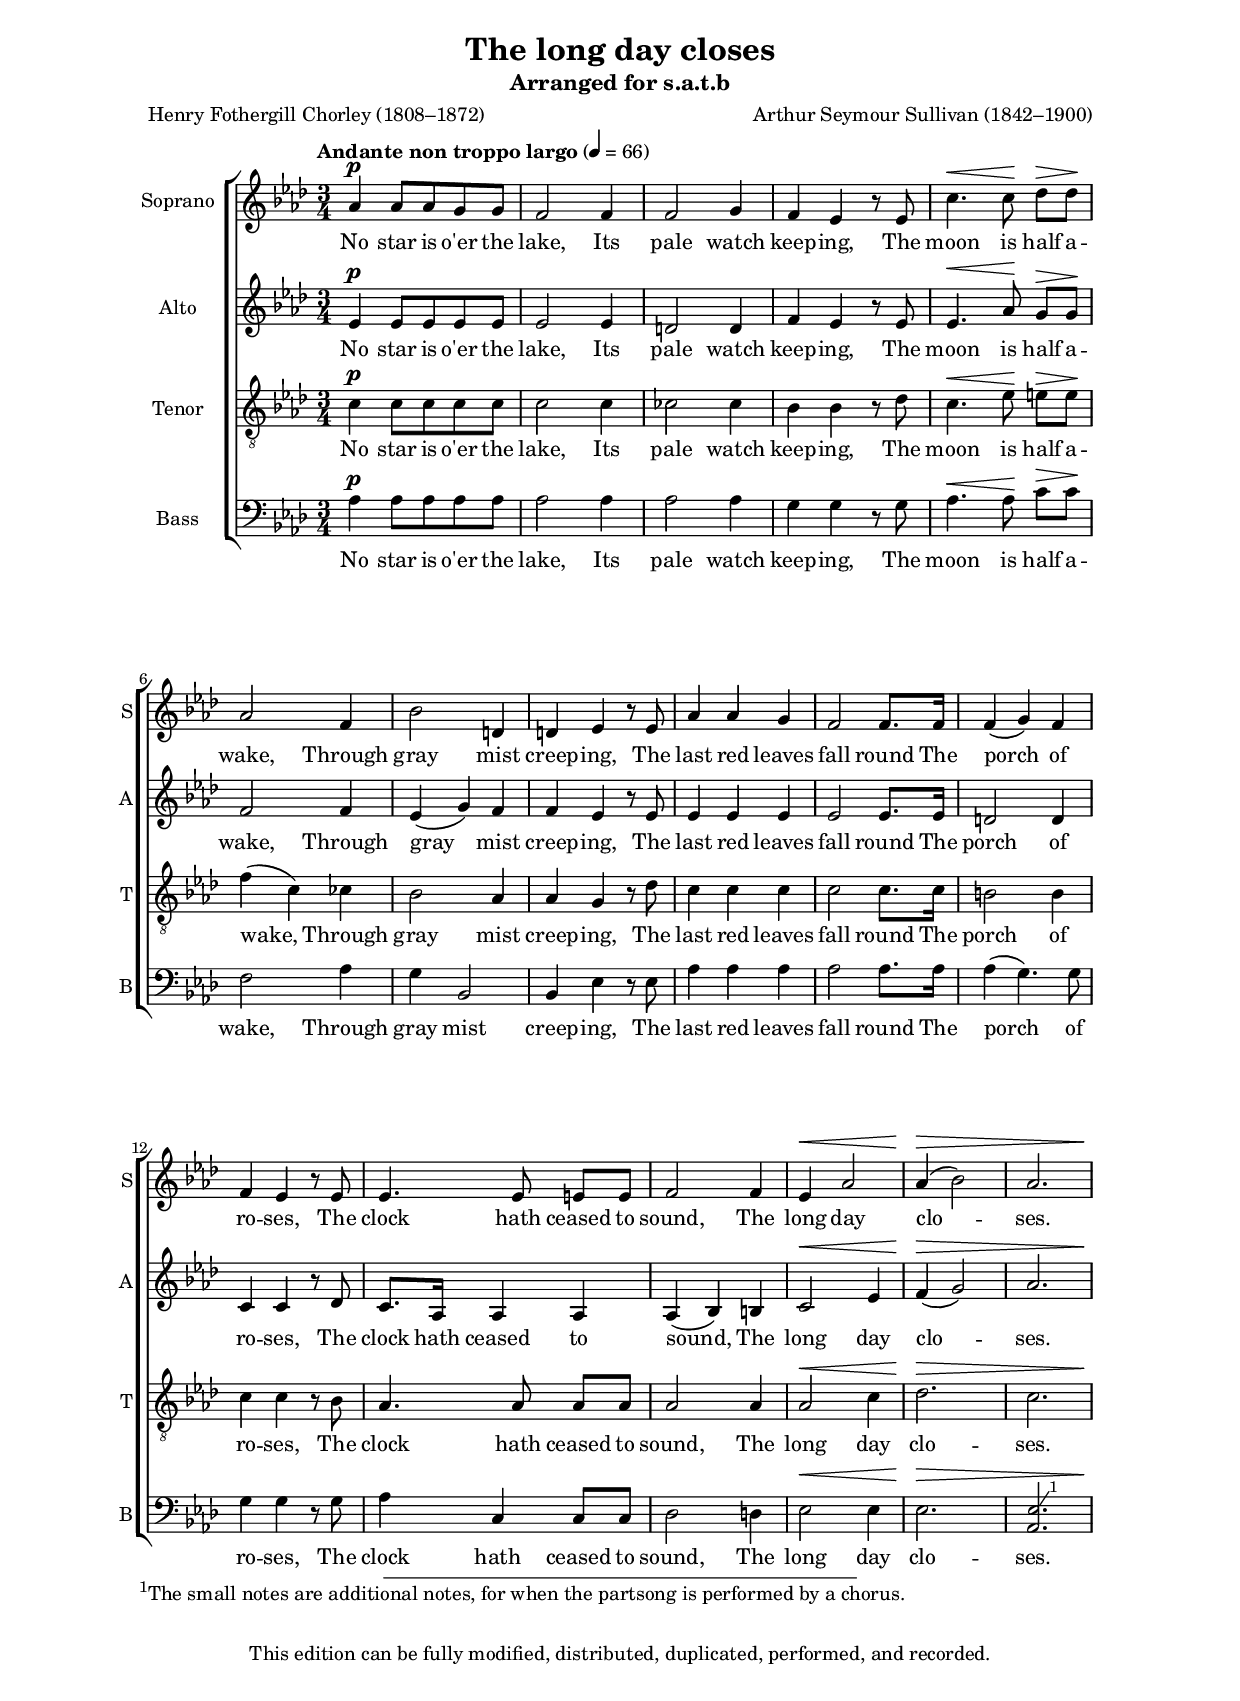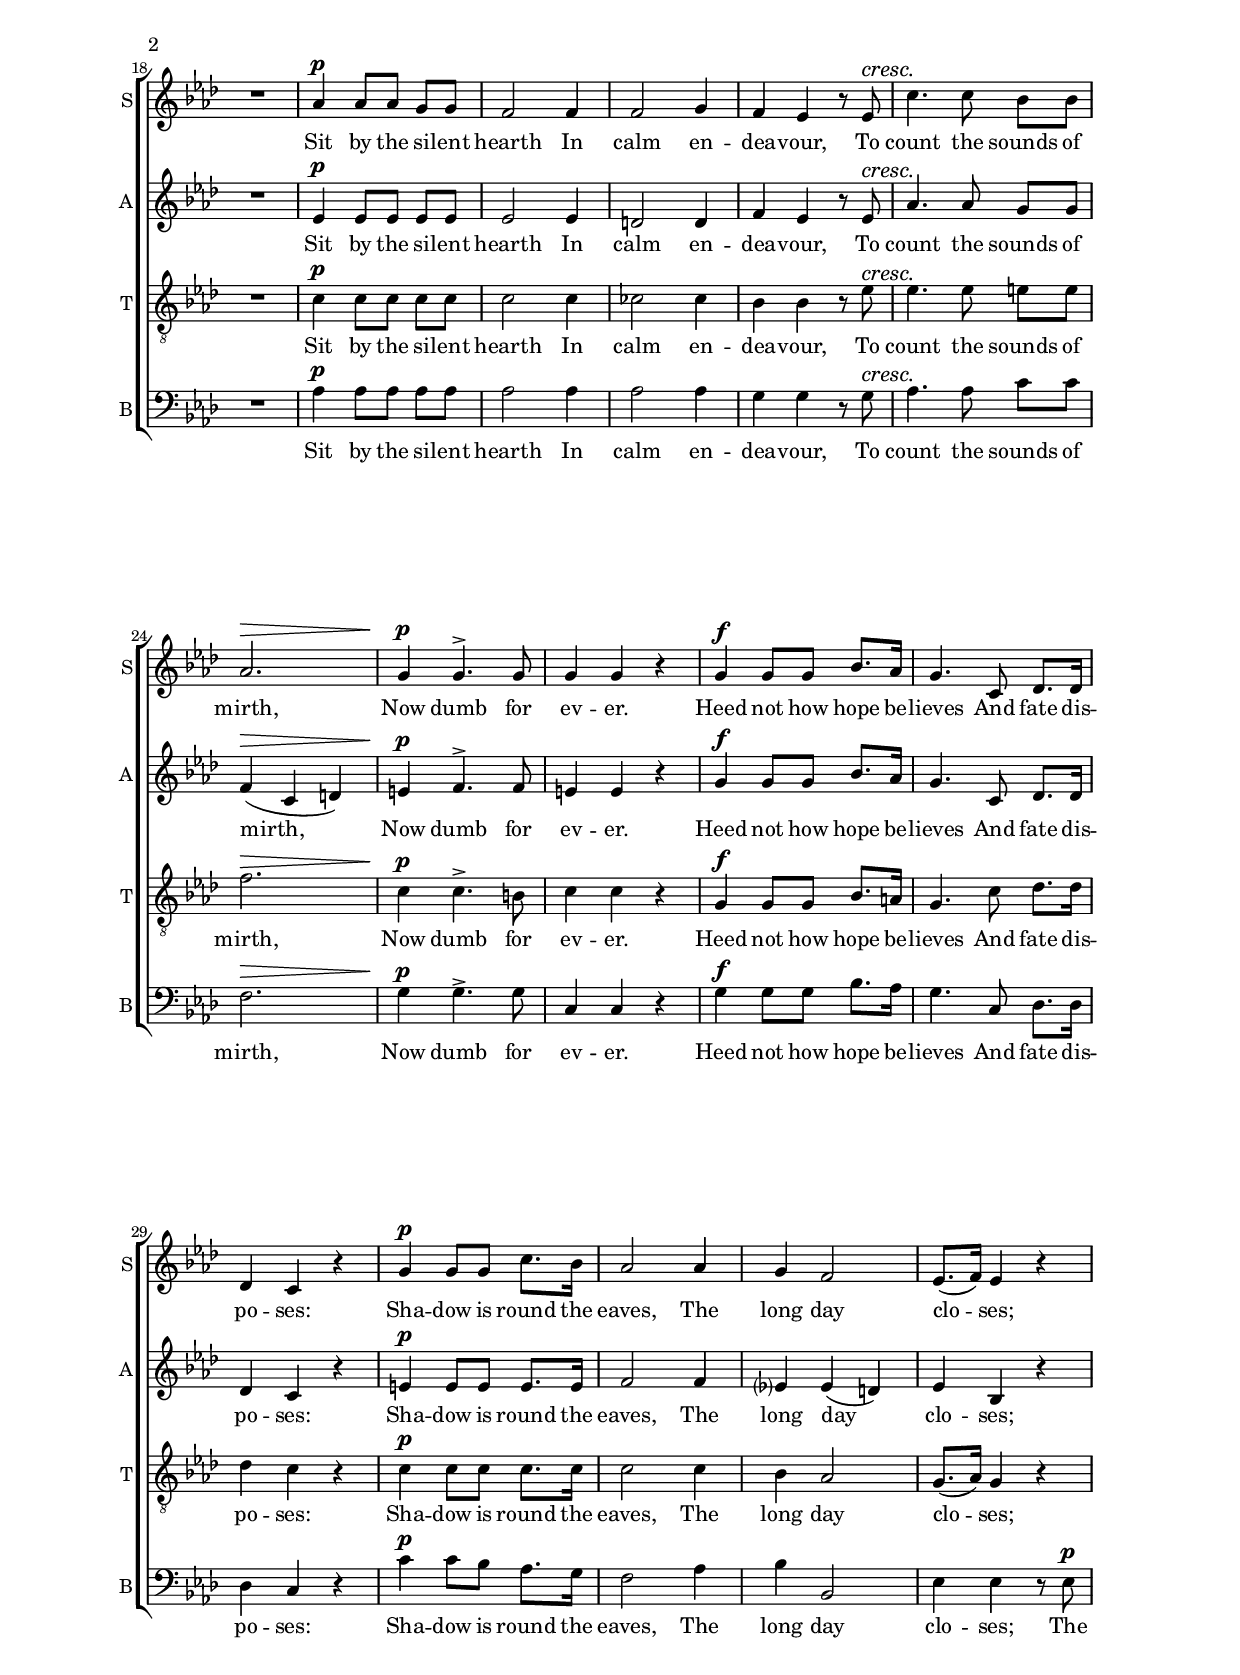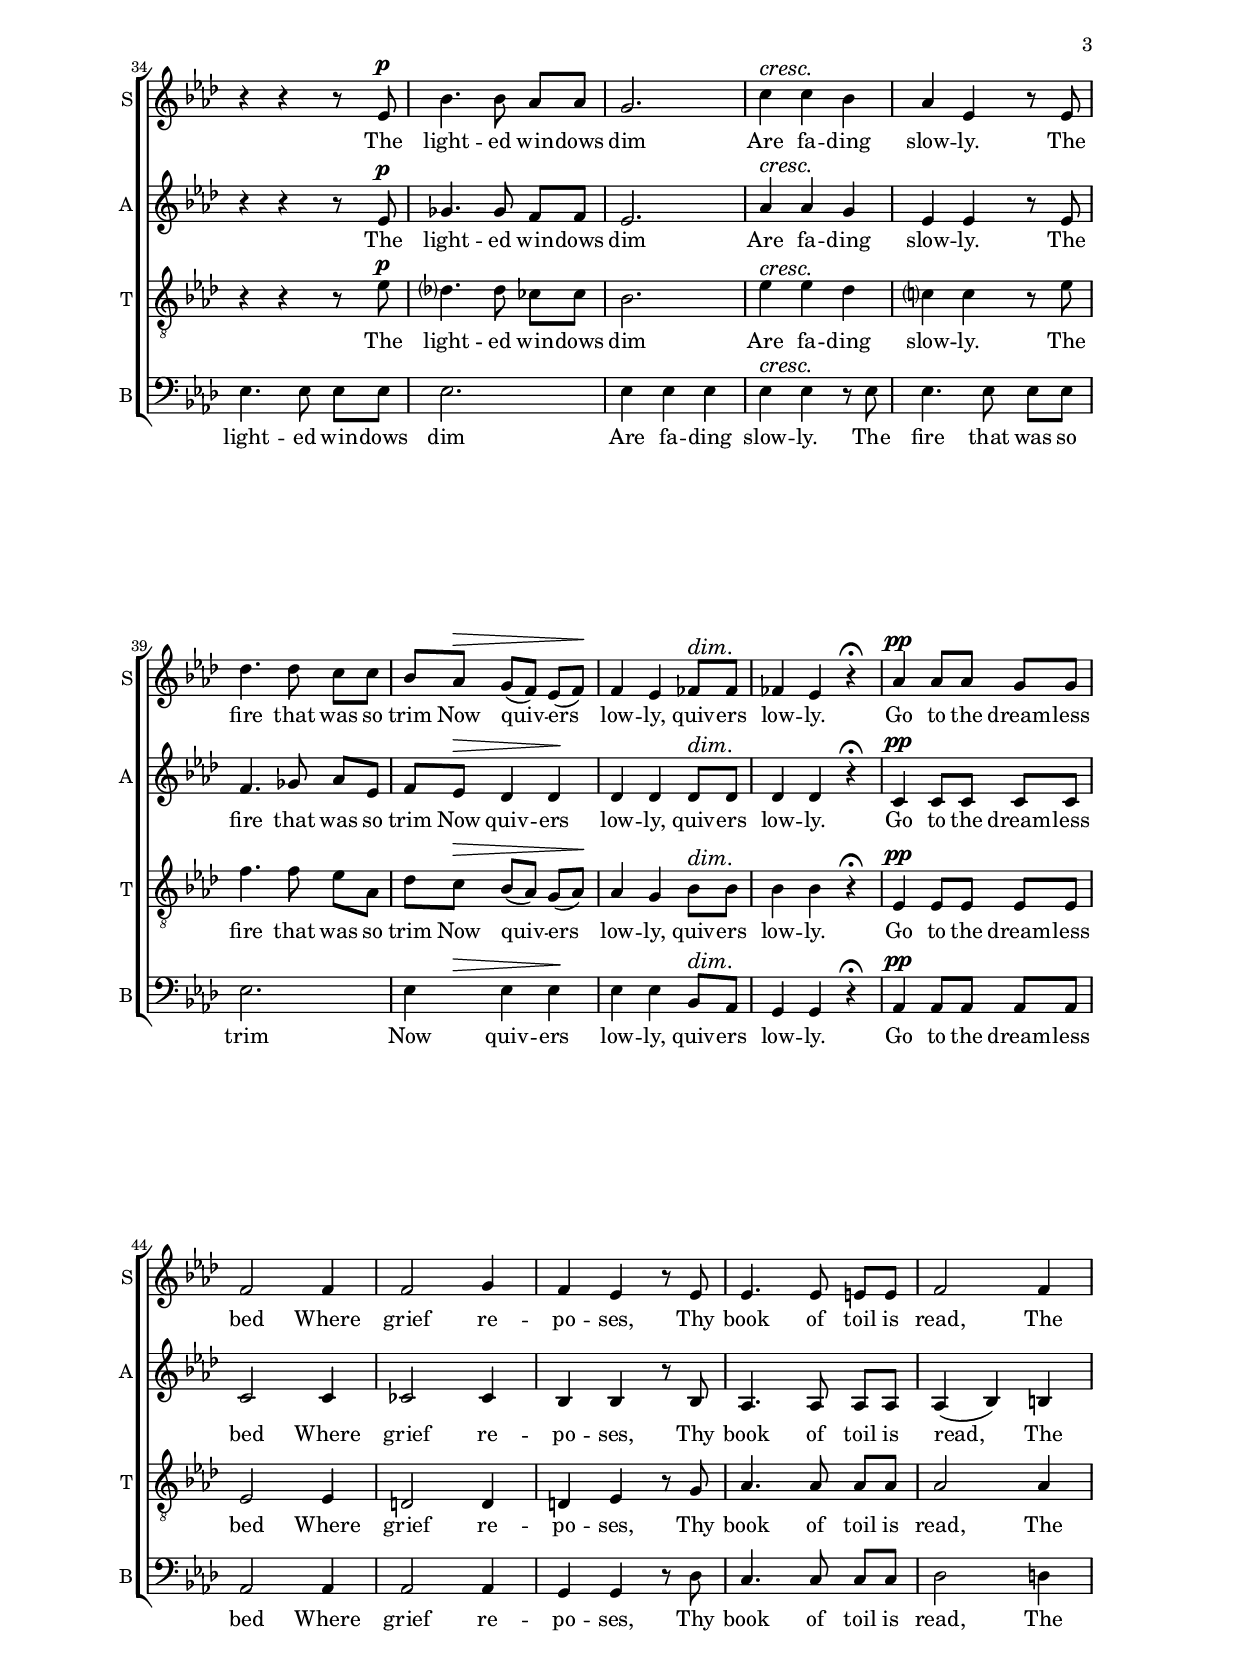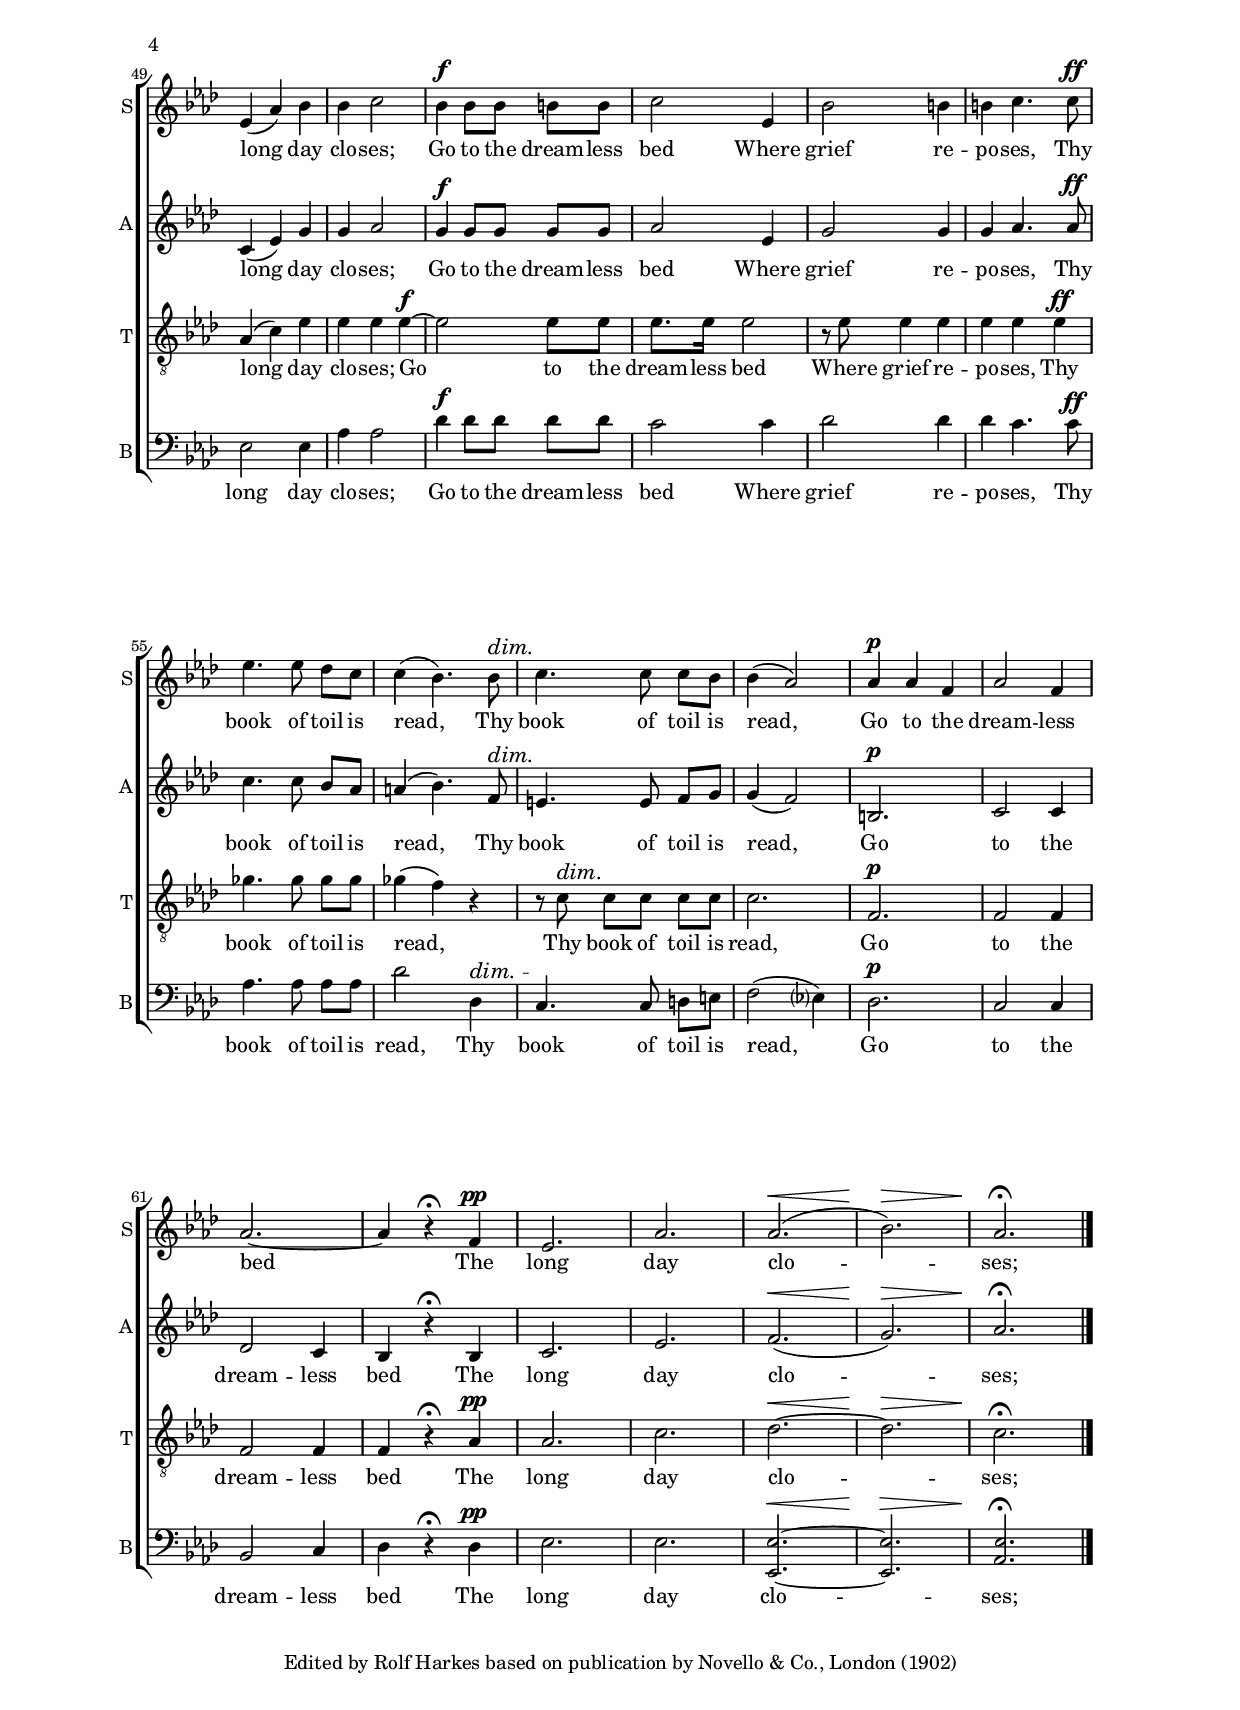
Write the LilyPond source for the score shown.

\version "2.18.2"
#(set-global-staff-size 17)
#(set-default-paper-size "a4")
\paper {
  
  top-margin = 1.0\cm
  bottom-margin = 1.0\cm
  left-margin = 2.5\cm
  right-margin = 2.5\cm
  annotate-spacing = ##f
  ragged-last-bottom = ##f
  max-systems-per-page = 3
  min-systems-per-page = 3
  oddFooterMarkup = \markup {
      \column {
        \fill-line {
          \line{" "} 
        }
        \fill-line {
          \line{" "} 
        }
        \fill-line {
          %% Copyright header field only on book first page.
          \on-the-fly #first-page \fromproperty #'header:copyright
        }
        \fill-line {
          %% Part tagline header field only on each part last page.
          \on-the-fly #part-last-page \fromproperty #'header:tagline
        }
        \fill-line {
          %% Part tagline header field only on each part last page.
          \on-the-fly #part-last-page "Edited by Rolf Harkes based on publication by Novello & Co., London (1902)"
        }
      }
  }

}
dolce = \markup { \italic \bold dolce }
\layout {
    \context {
      \Voice
      \dynamicUp
    }
}

global = {
  \key as \major
  \time 3/4
}
dolce = \markup { \italic "dolce" }
% text is the same for each part
text = \lyricmode {
  No star is o'er the lake,
  Its pale watch keep -- ing,
  The moon is half a -- wake,
  Through gray mist creep -- ing,
  The last red leaves fall round 
  The porch of ro -- ses,
  The clock hath ceased to sound,
  The long day clo -- ses.
  
  Sit by the si -- lent hearth
  In calm en -- dea -- vour,
  To count the sounds of mirth,
  Now dumb for ev -- er.
  Heed not how hope be -- lieves
  And fate dis -- po -- ses:
  Sha -- dow is round the eaves,
  The long day clo -- ses;
  
  The light -- ed win -- dows dim
  Are fa -- ding slow -- ly.
  The fire that was so trim
  Now quiv -- ers low -- ly, quiv -- ers low -- ly.
  Go to the dream -- less bed
  Where grief re -- po -- ses,
  Thy book of toil is read,
  The long day clo -- ses;
  
  Go to the dream -- less bed
  Where grief re -- po -- ses,
  Thy book of toil is read,
  Thy book of toil is read,
  Go to the dream -- less bed
  The long day clo -- ses;
}

% eerste sopraan
sopranoMusic = \relative c'' {
  \global
  \tempo "Andante non troppo largo" 4 = 66
  as4\p as8 as g g f2 f4 f2 g4 f es r8
  es c'4.\< c8\! des\> [des]\! as2 f4 bes2 d,4 d4 es r8
  es as4 as g f2 f8. f16 f4(g) f f es r8
  es es4. es8 e [e] f2 f4 es\< as2 as4 \! \> (bes2) as2. \pageBreak
  R2. \! as4\p as8 [as] g [g] f2 f4 f2 g4 f es r8
  es \cresc c'4.\! c8 bes [bes] as2.\> g4\!\p g4.^> g8 g4 g r
  g\f g8 g bes8. as16 g4. c,8 des8. des16 des4 c r
  g'4\p g8 g c8. bes16 as2 as4 g4 f2 es8. (f16) es4 r4
  r4 r4 r8 es\p bes'4. bes8 as [as] g2.
  c4 \cresc c\! bes as es r8 
  es des'4. des8 c [c] bes [as]\> g([f]) es([f])\! f4 es fes8\dim fes\! fes4 es r\fermata
  as4\pp as8 [as] g [g] f2 f4 f2 g4 f es r8 
  es es4. es8 e [e] f2 f4 \pageBreak es(as) bes bes c2
  bes4\f bes8 [bes] b [b] c2 es,4 bes'2 b4 b c4.
  c8\ff es4. es8 des [c] c4(bes4.) 
  bes8\dim c4.\! c8 c [bes] bes4(as2)
  as4\p as f as2 f4 as2.~as4 r\fermata 
  f\pp es2. as as\<(bes\!\>) as\!\fermata
  \bar "|."
}
sopranoWords = \text

% alt
AltMuziek = \relative c' {
  \global
  es4\p es8 es es es es2 es4 d2 d4 f4 es r8
  es es4.\< as8\! g\> [g]\! f2 f4 es(g) f f es r8
  es es4 es es es2 es8. es16 d2 d4 c c r8
  des c8. as16 as4 as as (bes) b c2\<  es4 f\! \>(g2) as2.
  R2. \! es4\p es8 [es] es [es] es2 es4 d2 d4 f es r8
  es \cresc as4.\! as8 g [g] f4\>( c d) e\!\p f4.^> f8 e4 e r
  g\f g8 [g] bes8. as16 g4. c,8 des8. des16 des4 c r
  e\p e8 [e] e8. e16 f2 f4 es? es (d) es bes r
  r r r8 es8\p ges4. ges8 f [f] es2. as4\cresc as4\! g es es r8 
  es8 f4. ges8 as [es] f [es\>] des4 des4\! des des des8\dim des\! des4 des r\fermata
  c\pp c8 [c] c [c] c2 c4 ces2 ces4 bes bes r8 
  bes as4. as8 as [as] as4 (bes) b c (es) g g as2
  g4\f g8 [g] g [g] as2 es4 g2 g4 g as4. 
  as8\ff c4. c8 bes [as] a4(bes4.) f8\dim e4.\! e8 f [g] g4(f2)
  b,2.\p c2 c4 des2 c4 bes r\fermata
  bes c2. es f\< (g\!\>) as\!\fermata
  
}
AltText = \text

% tenor
TenorMuziek = \relative a' {
  \clef "G_8"
  c,4\p c8 c c c c2 c4 ces2 ces4 bes bes r8
  des c4.\< es8\! e\> [e]\! f4 (c) ces bes2 as4 as g r8
  des' c4 c c c2 c8. c16 b2 b4 c c r8
  bes as4. as8 as [as] as2 as4 as2\<  c4 des2.\! \> c2.
  R2. \! c4\p c8 [c] c [c] c2 c4 ces2 ces4 bes bes r8
  es8\cresc es4.\! es8 e [e] f2.\>c4\!\p c4.^> b8 c4 c r 
  g\f g8 [g] bes8. a16 g4. c8 des8. [des16] des4 c4 r4
  c\p c8 [c] c8. c16 c2 c4 bes as2 g8.(as16) g4 r
  r r r8 es'\p des?4. des8 ces [ces] bes2. es4\cresc es\! des c? c r8
  es f4. f8 es [as,] des [c\>] bes([as]) g([as\!]) as4 g4 bes8\dim bes\! bes4 bes r\fermata
  es,4\pp  es8 [es] es [es] es2 es4 d2 d4 d es r8 g as4. as8 as [as] as2 as4 as (c) es es es
  es\f~es2 es8 es es8. es16 es2 r8
  es es4 es es es es\ff ges4. ges8 ges [ges] ges4(f) r
  r8 c\dim c\! [c] c [c] c2.
  f,2.\p f2 f4 f2 f4 f r\fermata as\pp as2. c des\<~des\!\> c\!\fermata
}

TenorText = \text


% Bas
BasMuziek = \relative a {
  \global
  \clef bass
  as4\p as8 as as as as2 as4 as2 as4 g g r8
  g8 as4.\< as8\! c\> [c]\! f,2 as4 g bes,2 bes4 es4 r8
  es as4 as as as2 as8. as16 as4(g4.) g8 g4 g4 r8
  g as4 c, c8 c des2 d4 es2\<  es4 es2.\! \>  <as, \tweak #'font-size #-1 \footnote #'(1 . 1.5) "The small notes are additional notes, for when the partsong is performed by a chorus." es'>
  R2. \! as'4\p as8 [as] as [as] as2 as4 as2 as4 g g r8
  g\cresc as4.\! as8 c [c] f,2.\> g4\!\p g4.^> g8 c,4 c r
  g'\f g8 [g] bes8. as16 g4. c,8 des8. des16 des4 c r
  c'\p c8 bes as8. g16 f2 as4 bes bes,2 es4 es r8
  es\p es4. es8 es [es] es2. es4 es es es\cresc es\! r8 
  es es4. es8 es [es] es2. <<es4 {s8 s\>}>> es4 es\! es es bes8\dim as\! g4 g r\fermata
  as\pp as8 [as] as [as] as2 as4 as2 as4 g g r8 des' c4. c8 c [c] des2 d4 es2 es4 as as2
  des4\f des8 [des] des [des] c2 c4 des2 des4 des c4.
  c8\ff as4. as8 as [as] des2 des,4 \dim c4.\! c8 d [e] f2(es?4)
  des2.\p c2 c4 bes2 c4 des r\fermata
  des\pp es2. es <es~ \tweak #'font-size #-1 es,~>\< <es \tweak #'font-size #-1 es,>\!\> <\tweak #'font-size #-1 es  as,>\!\fermata
}

BasText = \text


\header {
  title = "The long day closes"
  subtitle = "Arranged for s.a.t.b"
  composer = "Arthur Seymour Sullivan (1842–1900)"
  poet = "Henry Fothergill Chorley (1808–1872)"
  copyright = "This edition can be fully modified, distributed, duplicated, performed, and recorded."
}

\score {
  <<
  
  \new ChoirStaff <<
  \new Staff = "sopranos" <<
    \set Staff.instrumentName = #"Soprano"
    \set Staff.shortInstrumentName = #"S"
    \new Voice = "sopranos" {
      \global
      \sopranoMusic
    }
  >>
  \new Lyrics \lyricsto "sopranos" {
    \sopranoWords
  }
  
  \new Staff = "alt" <<
    \set Staff.instrumentName = #"Alto"
    \set Staff.shortInstrumentName = #"A"
    \new Voice = "alt" {
      \global
      \AltMuziek
    }
  >>
  \new Lyrics \lyricsto "alt" {
    \AltText
  }
  
  \new Staff = "tenors" <<
    \set Staff.instrumentName = #"Tenor"
    \set Staff.shortInstrumentName = #"T"
    \new Voice = "tenors" {
      \global
      \TenorMuziek
    }
  >>
  \new Lyrics \lyricsto "tenors" {
    \TenorText
  }
  \new Staff = "basses" <<
    \set Staff.instrumentName = #"Bass"
    \set Staff.shortInstrumentName = #"B"
    \new Voice = "basses" {
      \global
      \BasMuziek
    }
  >>
  \new Lyrics \lyricsto "basses" {
    \BasText
  }
  >>  % end ChoirStaff
  >>  % end Score 
}
